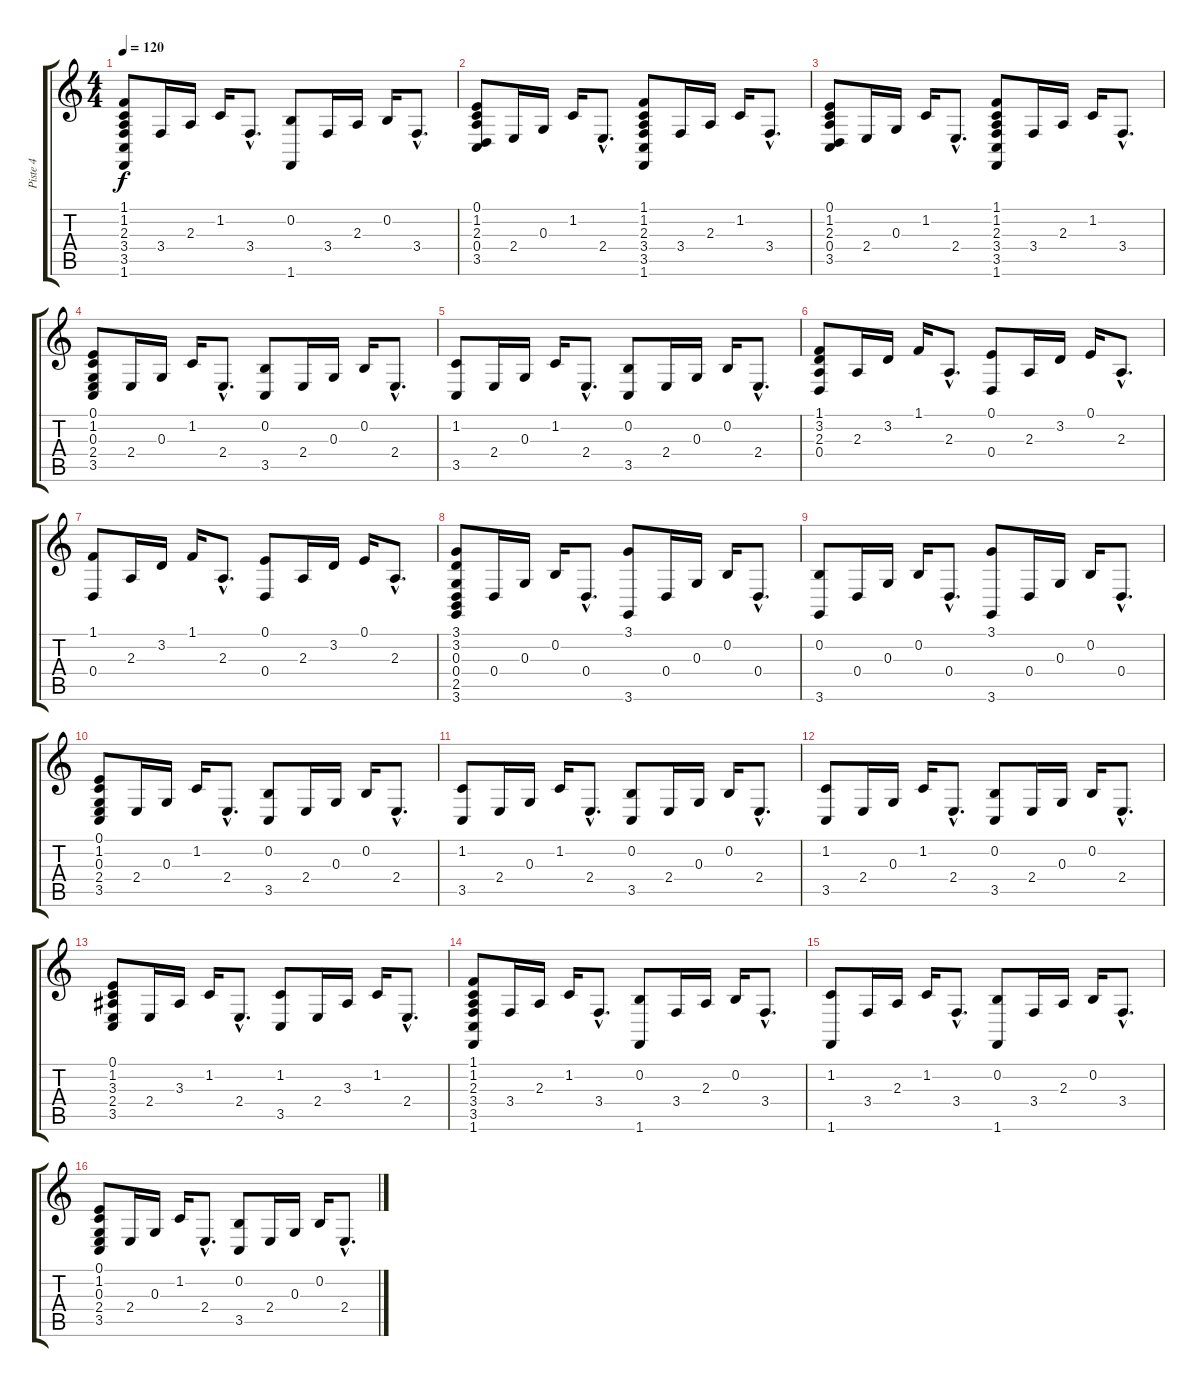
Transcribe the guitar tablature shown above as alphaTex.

\track ("Piste 4" "Piste 4") {instrument acousticgrandpiano}
\staff {score tabs}
\tuning (E4 B3 G3 D3 A2 E2) {hide}
\ts (4 4)
\tempo 120
\clef g2
\ks c
(1.1 1.2 2.3 3.4 3.5 1.6).8{dy f} 3.4.16 2.3.16 1.2.16 3.4{hac}.8{d} (0.2 1.6).8 3.4.16 2.3.16 0.2.16 3.4{hac}.8{d} |
(0.1 1.2 2.3 0.4 3.5).8 2.4.16 0.3.16 1.2.16 2.4{hac}.8{d} (1.1 1.2 2.3 3.4 3.5 1.6).8 3.4.16 2.3.16 1.2.16 3.4{hac}.8{d} |
(0.1 1.2 2.3 0.4 3.5).8 2.4.16 0.3.16 1.2.16 2.4{hac}.8{d} (1.1 1.2 2.3 3.4 3.5 1.6).8 3.4.16 2.3.16 1.2.16 3.4{hac}.8{d} |
(0.1 1.2 0.3 2.4 3.5).8 2.4.16 0.3.16 1.2.16 2.4{hac}.8{d} (0.2 3.5).8 2.4.16 0.3.16 0.2.16 2.4{hac}.8{d} |
(1.2 3.5).8 2.4.16 0.3.16 1.2.16 2.4{hac}.8{d} (0.2 3.5).8 2.4.16 0.3.16 0.2.16 2.4{hac}.8{d} |
(1.1 3.2 2.3 0.4).8 2.3.16 3.2.16 1.1.16 2.3{hac}.8{d} (0.1 0.4).8 2.3.16 3.2.16 0.1.16 2.3{hac}.8{d} |
(1.1 0.4).8 2.3.16 3.2.16 1.1.16 2.3{hac}.8{d} (0.1 0.4).8 2.3.16 3.2.16 0.1.16 2.3{hac}.8{d} |
(3.1 3.2 0.3 0.4 2.5 3.6).8 0.4.16 0.3.16 0.2.16 0.4{hac}.8{d} (3.1 3.6).8 0.4.16 0.3.16 0.2.16 0.4{hac}.8{d} |
(0.2 3.6).8 0.4.16 0.3.16 0.2.16 0.4{hac}.8{d} (3.1 3.6).8 0.4.16 0.3.16 0.2.16 0.4{hac}.8{d} |
(0.1 1.2 0.3 2.4 3.5).8 2.4.16 0.3.16 1.2.16 2.4{hac}.8{d} (0.2 3.5).8 2.4.16 0.3.16 0.2.16 2.4{hac}.8{d} |
(1.2 3.5).8 2.4.16 0.3.16 1.2.16 2.4{hac}.8{d} (0.2 3.5).8 2.4.16 0.3.16 0.2.16 2.4{hac}.8{d} |
(1.2 3.5).8 2.4.16 0.3.16 1.2.16 2.4{hac}.8{d} (0.2 3.5).8 2.4.16 0.3.16 0.2.16 2.4{hac}.8{d} |
(0.1 1.2 3.3 2.4 3.5).8 2.4.16 3.3.16 1.2.16 2.4{hac}.8{d} (1.2 3.5).8 2.4.16 3.3.16 1.2.16 2.4{hac}.8{d} |
(1.1 1.2 2.3 3.4 3.5 1.6).8 3.4.16 2.3.16 1.2.16 3.4{hac}.8{d} (0.2 1.6).8 3.4.16 2.3.16 0.2.16 3.4{hac}.8{d} |
(1.2 1.6).8 3.4.16 2.3.16 1.2.16 3.4{hac}.8{d} (0.2 1.6).8 3.4.16 2.3.16 0.2.16 3.4{hac}.8{d} |
(0.1 1.2 0.3 2.4 3.5).8 2.4.16 0.3.16 1.2.16 2.4{hac}.8{d} (0.2 3.5).8 2.4.16 0.3.16 0.2.16 2.4{hac}.8{d}
